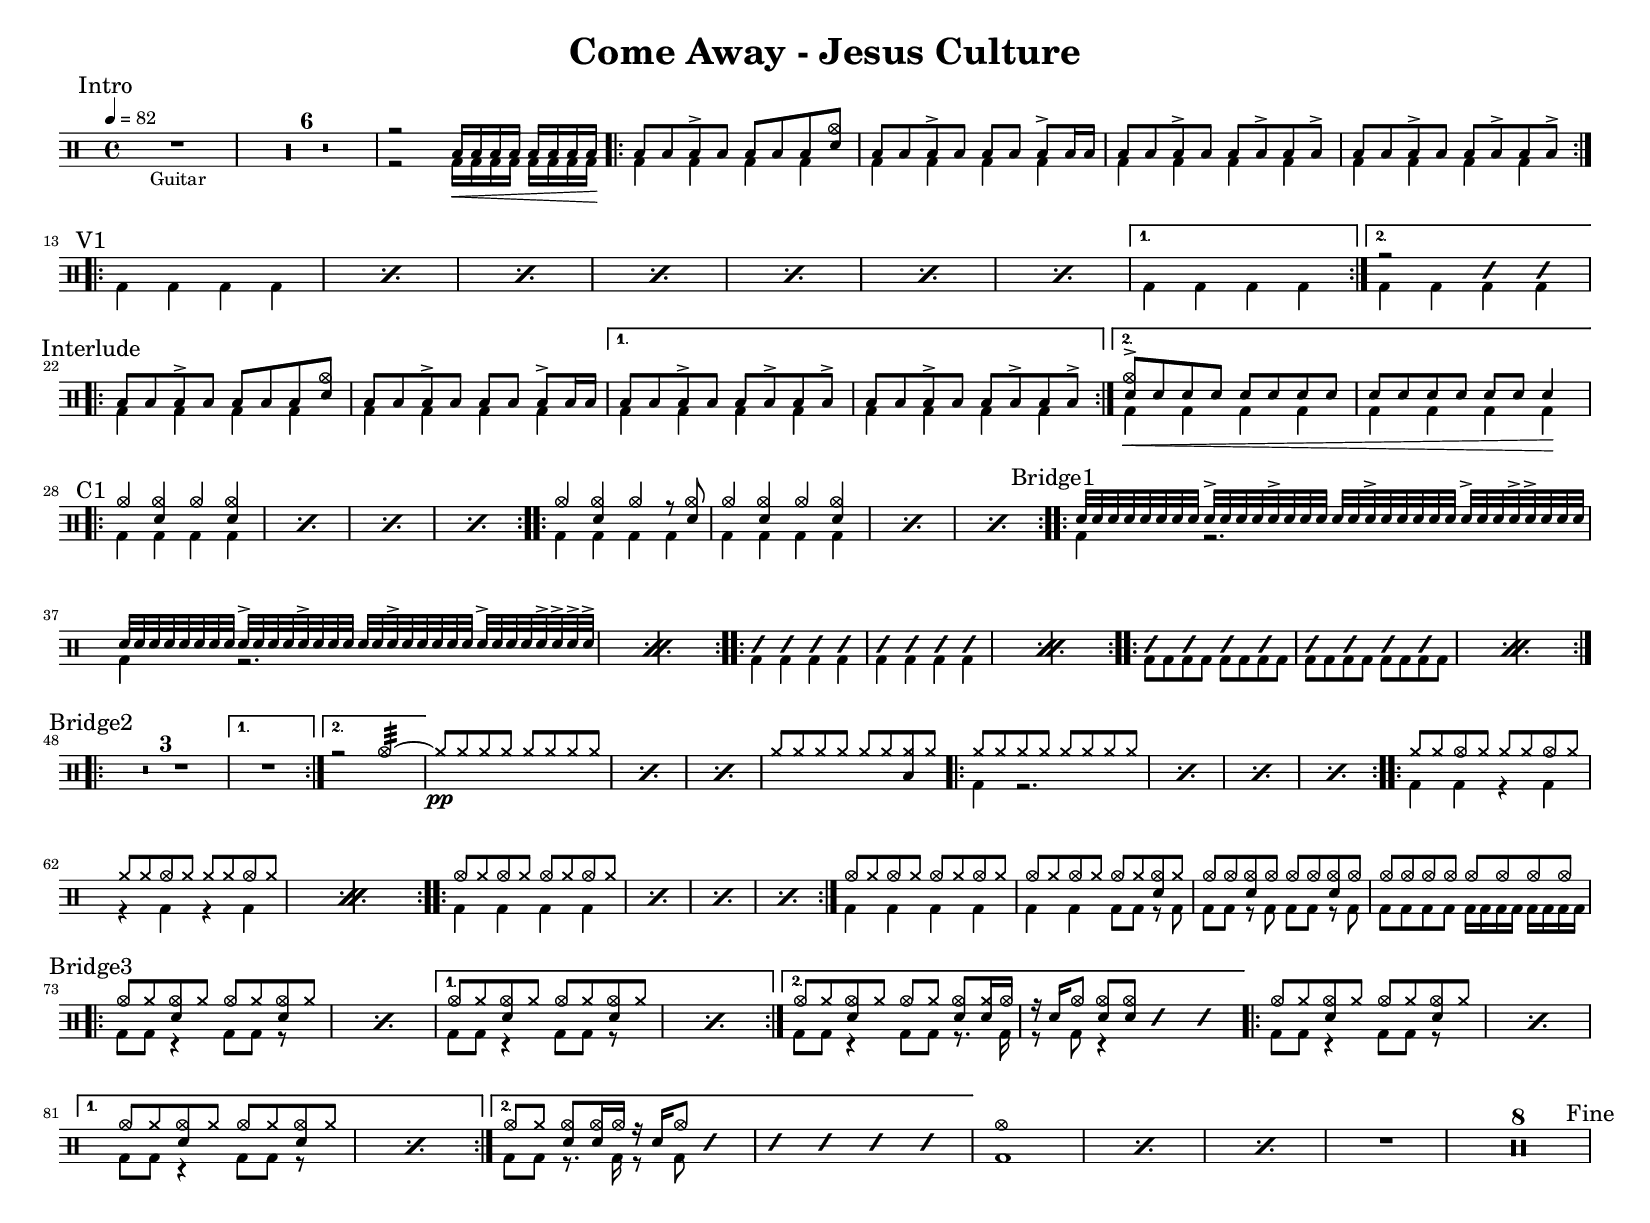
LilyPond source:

\version "2.14.2"

\include "english.ly"

\paper {
  paper-height = 8.5\in
  paper-width = 11\in
  indent = #0
  page-count = 1
}

\layout {
  #(layout-set-staff-size 16)
}

% Commonly used voices

myDrumVoiceHiHatEigthsSnareTwoAndFour = \drummode {
  hh8 hh <hh sn> hh hh hh <hh sn> hh
}

myDrumVoiceRideEigthsSnareTwoAndFour = \drummode {
  cymr8 cymr <cymr sn> cymr cymr cymr <cymr sn> cymr
}

myDrumVoiceHiHatOpenEigthsSnareTwoAndFour = \drummode {
  hho8 hho <hho sn> hho hho hho <hho sn> hho
}

myDrumVoiceCrashEigthsSnareTwoAndFour = \drummode {
  \repeat unfold 2 { cymc8 cymc <cymc sn> cymc }
}

myDrumVoiceCrashQuartersSnareTwoAndFour = \drummode {
  cymc4 <cymc sn> cymc <cymc sn>
}

myDrumVoiceBassQuarters = \drummode {
  \repeat unfold 4 bd4
}

myDrumVoiceBassEigths = \drummode {
  \repeat unfold 8 bd8
}

% Fills

pushSlash = {
  \override NoteHead #'style = #'slash
  \override Stem #'transparent = ##t
}

popSlash = {
  \revert NoteHead #'style
  \revert Stem #'transparent
}

myDrumVoiceFillOneCount = \drummode {
  \pushSlash sn4 \popSlash
}

myDrumVoiceFillTwoCounts = \drummode {
  \pushSlash sn4 sn \popSlash
}

myDrumVoiceFillThreeCounts = \drummode {
  \pushSlash sn4 sn sn \popSlash
}

myDrumVoiceFillFourCounts = \drummode {
  \pushSlash sn4 sn sn sn \popSlash
}

% special shorthand

myDrumVoicePreviousPatternMeasure = \drummode {
   \pushSlash sn1 \popSlash 
}


\header {
  title = \markup { "Come Away - Jesus Culture" }
}

myIntroPatternLastTwoBars = \drummode {
  \repeat unfold 2
  <<
    {
      toml8 toml toml-> toml toml toml-> toml toml->
    } \\ {
      \myDrumVoiceBassQuarters
    }
  >>
}

myIntroPatternFirstTwoBars = \drummode {
  <<
    {
      toml8 toml toml-> toml toml toml toml <cymc sn>
    } \\ {
      \myDrumVoiceBassQuarters
    }
  >>
  <<
    {
      toml8 toml toml-> toml toml toml toml-> toml16 toml16
    } \\ {
      \myDrumVoiceBassQuarters
    }
  >>
}

myIntroPattern = \drummode {
  \myIntroPatternFirstTwoBars
  \myIntroPatternLastTwoBars
}

myBridgePatternVoice = \drummode {
  \repeat unfold 8 sn32 
  \repeat unfold 2 { sn-> sn sn sn }
  sn sn sn-> sn sn sn sn sn
  sn-> sn sn sn-> sn-> sn sn sn
  \repeat unfold 8 sn32 
  \repeat unfold 2 { sn-> sn sn sn }
  sn sn sn-> sn sn sn sn sn
  sn-> sn sn sn sn-> sn-> sn-> sn->
}

\score {
  <<
    \compressFullBarRests
    \new DrumStaff <<
      \new DrumVoice = "1" { s1 }
      \new DrumVoice = "2" { s1 }
      \drummode {
        \time 4/4
        \tempo 4 = 82
        
        \mark "Intro"
        R1*7_Guitar
        <<
          {
            r2 toml16\< \repeat unfold 6 toml toml\!
          } \\ {
            r2 \repeat unfold 8 bd16
          }
        >>
        \repeat volta 2 {
          \myIntroPattern
        }
        
        \break
        \mark "V1"
        \repeat volta 2 {
        \repeat percent 7
          <<
            {
              
            } \\ {
              \myDrumVoiceBassQuarters
            }
          >>
        }
        \alternative {
          <<
            {
              
            } \\ {
              \myDrumVoiceBassQuarters
            }
          >>
          <<
            {
              r2 \myDrumVoiceFillTwoCounts
            } \\ {
              \myDrumVoiceBassQuarters
            }
          >>
        }
        
        \mark "Interlude"
        \repeat volta 2 {
          \myIntroPatternFirstTwoBars
        }
        \alternative {
          {
            \myIntroPatternLastTwoBars
          }
          {
          <<
            {
              <cymc sn>8->\< sn sn sn sn sn sn sn 
            } \\ {
              \myDrumVoiceBassQuarters
            }
          >>
          <<
            {
              sn8 sn sn sn sn sn sn4\!
            } \\ {
              \myDrumVoiceBassQuarters
            }
          >>
          }
        }
        
        \break
        \mark "C1"
        \repeat volta 2
        \repeat percent 4
        <<
          {
            \myDrumVoiceCrashQuartersSnareTwoAndFour
          } \\ {
            \myDrumVoiceBassQuarters
          }
        >>
        \repeat volta 2 {
          <<
            {
              cymc4 <cymc sn> cymc r8 <cymc sn>
            } \\ {
              \myDrumVoiceBassQuarters
            }
          >>
          \repeat percent 3
          <<
            {
              \myDrumVoiceCrashQuartersSnareTwoAndFour
            } \\ {
              \myDrumVoiceBassQuarters
            }
          >>
        }
        
        \mark "Bridge1"
        \repeat volta 2
        \repeat percent 2
        <<
          {
            \myBridgePatternVoice
          } \\ {
            \repeat unfold 2 { bd4 r2. }
          }
        >>
        
        \repeat volta 2
        \repeat percent 2
        \repeat unfold 2
        <<
          {
            \myDrumVoiceFillFourCounts
          } \\ {
            \myDrumVoiceBassQuarters
          }
        >>
        
        \repeat volta 2
        \repeat percent 2
        \repeat unfold 2
        <<
          {
            \myDrumVoiceFillFourCounts
          } \\ {
            \myDrumVoiceBassEigths
          }
        >>
        
        \break
        \mark "Bridge2"
        \repeat volta 2
        R1*3
        \alternative
        {
          R1
          <<
            {
              r2 cymc2:32 ~
            } \\ {
              
            }
          >>
        }
        
        \repeat percent 3
        <<
          {
            cymr8\pp \repeat unfold 7 cymr
          } \\ {
            
          }
        >>
        <<
          {
            \repeat unfold 6 cymr8 <cymr toml> cymr
          } \\ {
            
          }
        >>
        
        \repeat volta 2
        \repeat percent 4
        <<
          {
            \repeat unfold 8 cymr8
          } \\ {
            bd4 r2.
          }
        >>
        
        \repeat volta 2
        \repeat percent 2
        <<
          {
            \repeat unfold 2 { cymr8 cymr cymc cymr cymr cymr cymc cymr }
          } \\ {
            bd4 bd r4 bd
            r4 bd r bd
          }
        >>
        
        \repeat volta 2
        \repeat percent 4
        <<
          {
            \repeat unfold 4 { cymc8 cymr }
          } \\ {
            \myDrumVoiceBassQuarters
          }
        >>
        
        <<
          {
            \repeat unfold 4 { cymc8 cymr }
          } \\ {
            \myDrumVoiceBassQuarters
          }
        >>
        <<
          {
            cymc cymr cymc cymr cymc cymr <cymc sn> cymr
          } \\ {
            bd4 bd bd8 bd r bd
          }
        >>
        <<
          {
            \myDrumVoiceCrashEigthsSnareTwoAndFour
          } \\ {
            bd8 bd r bd bd bd r bd
          }
        >>
        <<
          {
            \repeat unfold 8 cymc8
          } \\ {
            \repeat unfold 4 bd8 \repeat unfold 8 bd16
          }
        >>
        
        \break
        \mark "Bridge3"
        \repeat volta 2 {
          \repeat percent 2
          <<
            {
              \repeat unfold 2 { cymc8 cymr <cymc sn> cymr }
            } \\ {
              bd8 bd r4 bd8 bd r
            }
          >>
        }
        \alternative {
          {
          \repeat percent 2
            <<
              {
                \repeat unfold 2 { cymc8 cymr <cymc sn> cymr }
              } \\ {
                bd8 bd r4 bd8 bd r
              }
            >>
          }
          {
            <<
              {
                cymc8 cymr <cymc sn> cymr cymc cymr <cymc sn> <cymr sn>16 cymc16 
              } \\ {
                bd8 bd r4 bd8 bd r8. bd16
              }
            >>
            <<
              {
                r16 sn cymc8 <cymc sn> <cymc sn> \myDrumVoiceFillTwoCounts
              } \\ {
                r8 bd r4
              }
            >>
          }
        }
        
        \repeat volta 2 {
          \repeat percent 2
          <<
            {
              \repeat unfold 2 { cymc8 cymr <cymc sn> cymr }
            } \\ {
              bd8 bd r4 bd8 bd r
            }
          >>
        }
        \alternative {
          {
          \repeat percent 2
            <<
              {
                \repeat unfold 2 { cymc8 cymr <cymc sn> cymr }
              } \\ {
                bd8 bd r4 bd8 bd r
              }
            >>
          }
          {
            <<
              {
                cymc8 cymr <cymc sn> <cymc sn>16 cymc16 r sn cymc8 \myDrumVoiceFillOneCount 
              } \\ {
                bd8 bd r8. bd16 r8 bd
              }
            >>
            <<
              {
                \myDrumVoiceFillFourCounts
              } \\ {
                
              }
            >>
          }
        }
        
        \repeat percent 3
        <<
          {
            cymc1
          } \\ {
            bd1
          }
        >>
        R1
        
        R1*8
        
        \mark "Fine"
      }
    >>
  >>
}